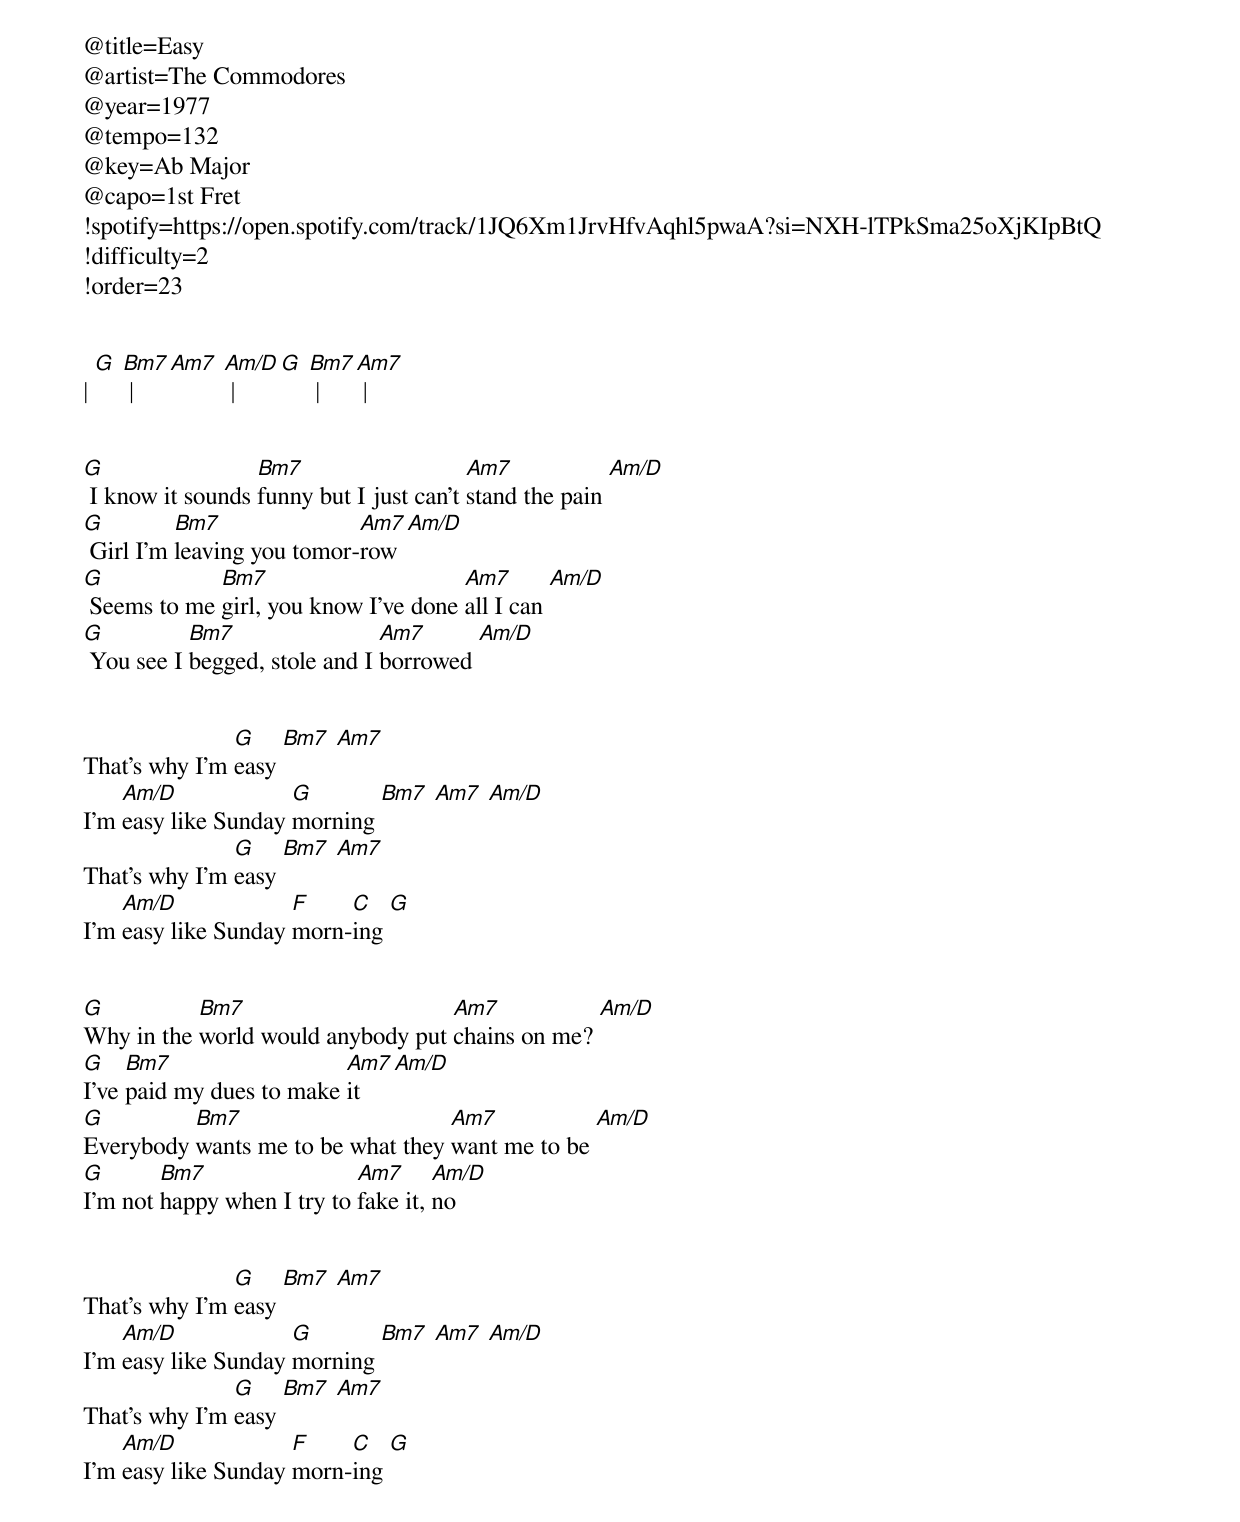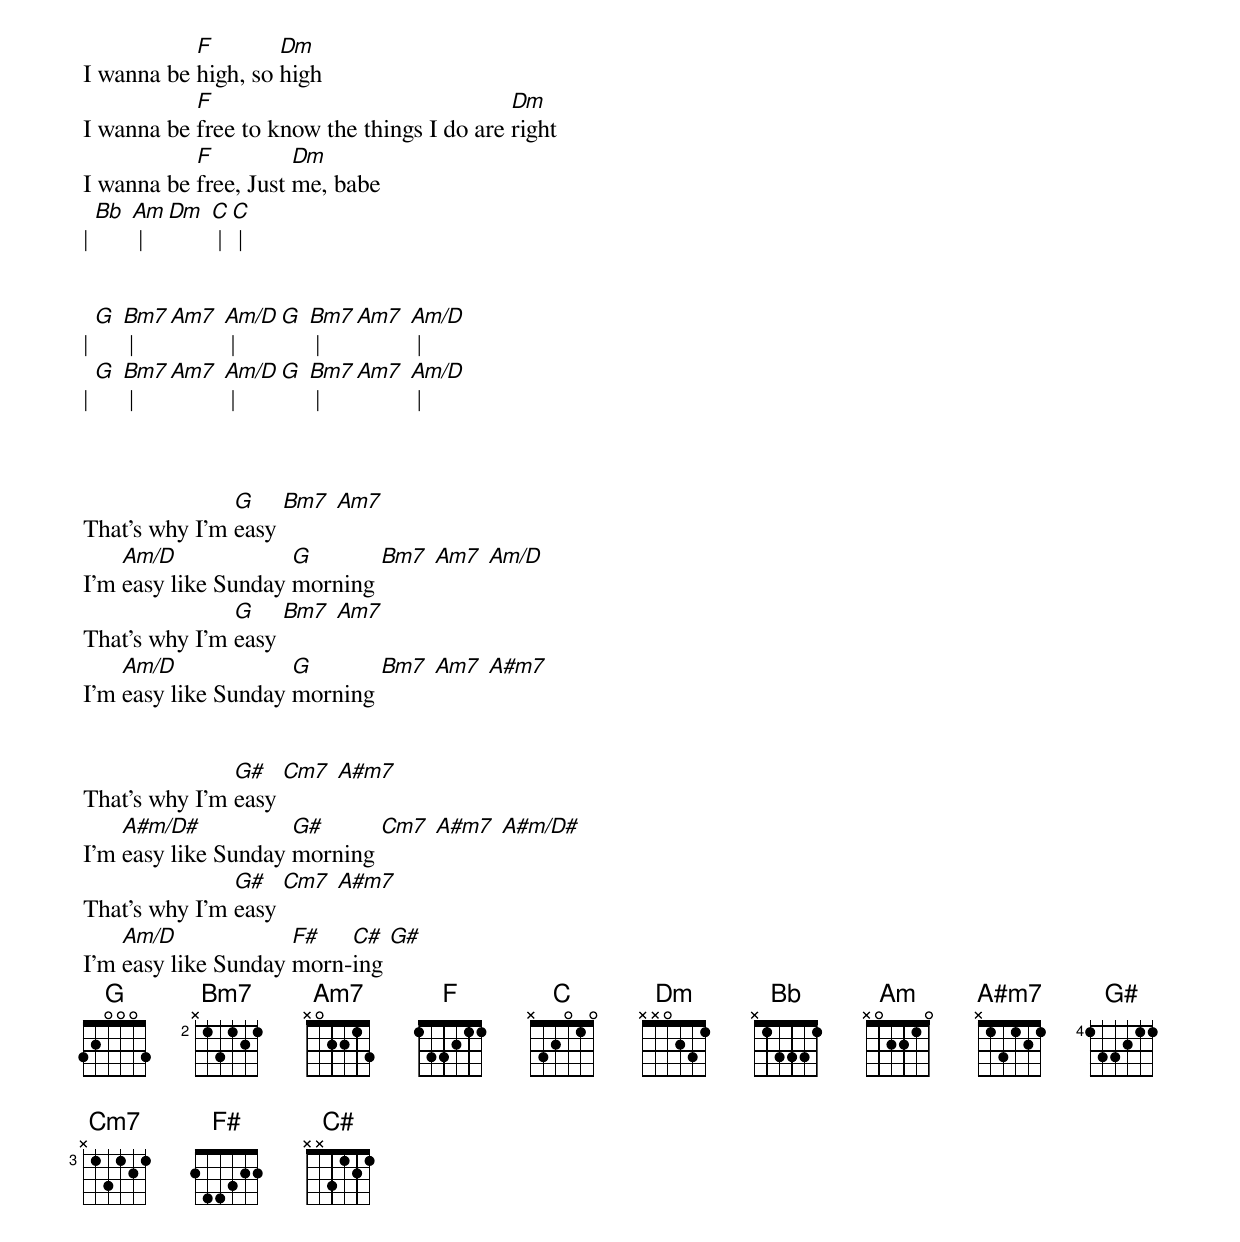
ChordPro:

@title=Easy
@artist=The Commodores
@year=1977
@tempo=132
@key=Ab Major
@capo=1st Fret
!spotify=https://open.spotify.com/track/1JQ6Xm1JrvHfvAqhl5pwaA?si=NXH-lTPkSma25oXjKIpBtQ
!difficulty=2
!order=23


| [G] [Bm7] | [Am7] [Am/D] | [G] [Bm7] | [Am7] |


[G] I know it sounds [Bm7]funny but I just can't [Am7]stand the pain [Am/D]
[G] Girl I'm [Bm7]leaving you tomor-[Am7]row [Am/D]
[G] Seems to me [Bm7]girl, you know I've done [Am7]all I can [Am/D]
[G] You see I [Bm7]begged, stole and I [Am7]borrowed [Am/D]


That's why I'm [G]easy [Bm7] [Am7]
I'm [Am/D]easy like Sunday [G]morning [Bm7] [Am7] [Am/D]
That's why I'm [G]easy [Bm7] [Am7]
I'm [Am/D]easy like Sunday [F]morn-[C]ing [G]


[G]Why in the [Bm7]world would anybody put [Am7]chains on me? [Am/D]
[G]I've [Bm7]paid my dues to make [Am7]it [Am/D]
[G]Everybody [Bm7]wants me to be what they [Am7]want me to be [Am/D]
[G]I'm not [Bm7]happy when I try to [Am7]fake it, [Am/D]no


That's why I'm [G]easy [Bm7] [Am7]
I'm [Am/D]easy like Sunday [G]morning [Bm7] [Am7] [Am/D]
That's why I'm [G]easy [Bm7] [Am7]
I'm [Am/D]easy like Sunday [F]morn-[C]ing [G]


I wanna be [F]high, so [Dm]high
I wanna be [F]free to know the things I do are [Dm]right
I wanna be [F]free, Just [Dm]me, babe
| [Bb] [Am] | [Dm] [C] | [C] |


| [G] [Bm7] | [Am7] [Am/D] | [G] [Bm7] | [Am7] [Am/D] |
| [G] [Bm7] | [Am7] [Am/D] | [G] [Bm7] | [Am7] [Am/D] |



That's why I'm [G]easy [Bm7] [Am7]
I'm [Am/D]easy like Sunday [G]morning [Bm7] [Am7] [Am/D]
That's why I'm [G]easy [Bm7] [Am7]
I'm [Am/D]easy like Sunday [G]morning [Bm7] [Am7] [A#m7]


That's why I'm [G#]easy [Cm7] [A#m7]
I'm [A#m/D#]easy like Sunday [G#]morning [Cm7] [A#m7] [A#m/D#]
That's why I'm [G#]easy [Cm7] [A#m7]
I'm [Am/D]easy like Sunday [F#]morn-[C#]ing [G#]
